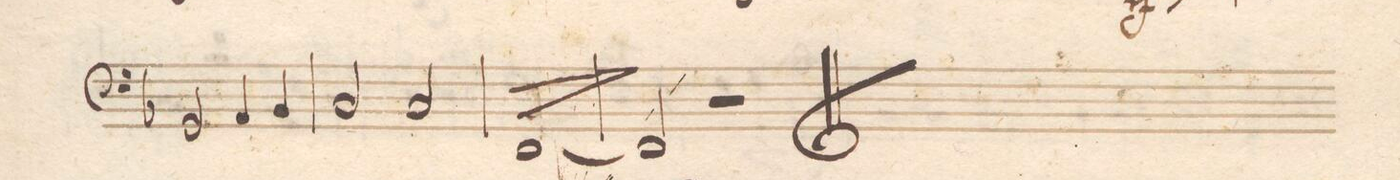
**kern	**dynam
*I"Baſso e Violoncello.	*
*clefF4	*
*k[b-]	*
*met(c|)	*
*M2/2	*
2GG/	.
4AA/	.
4BB-/	.
=71	=71
2C/	.
2C/	.
=72	=72
[1FF/	>
=73	=73
2FF/]	]
2r	.
==	==
*-	*-
